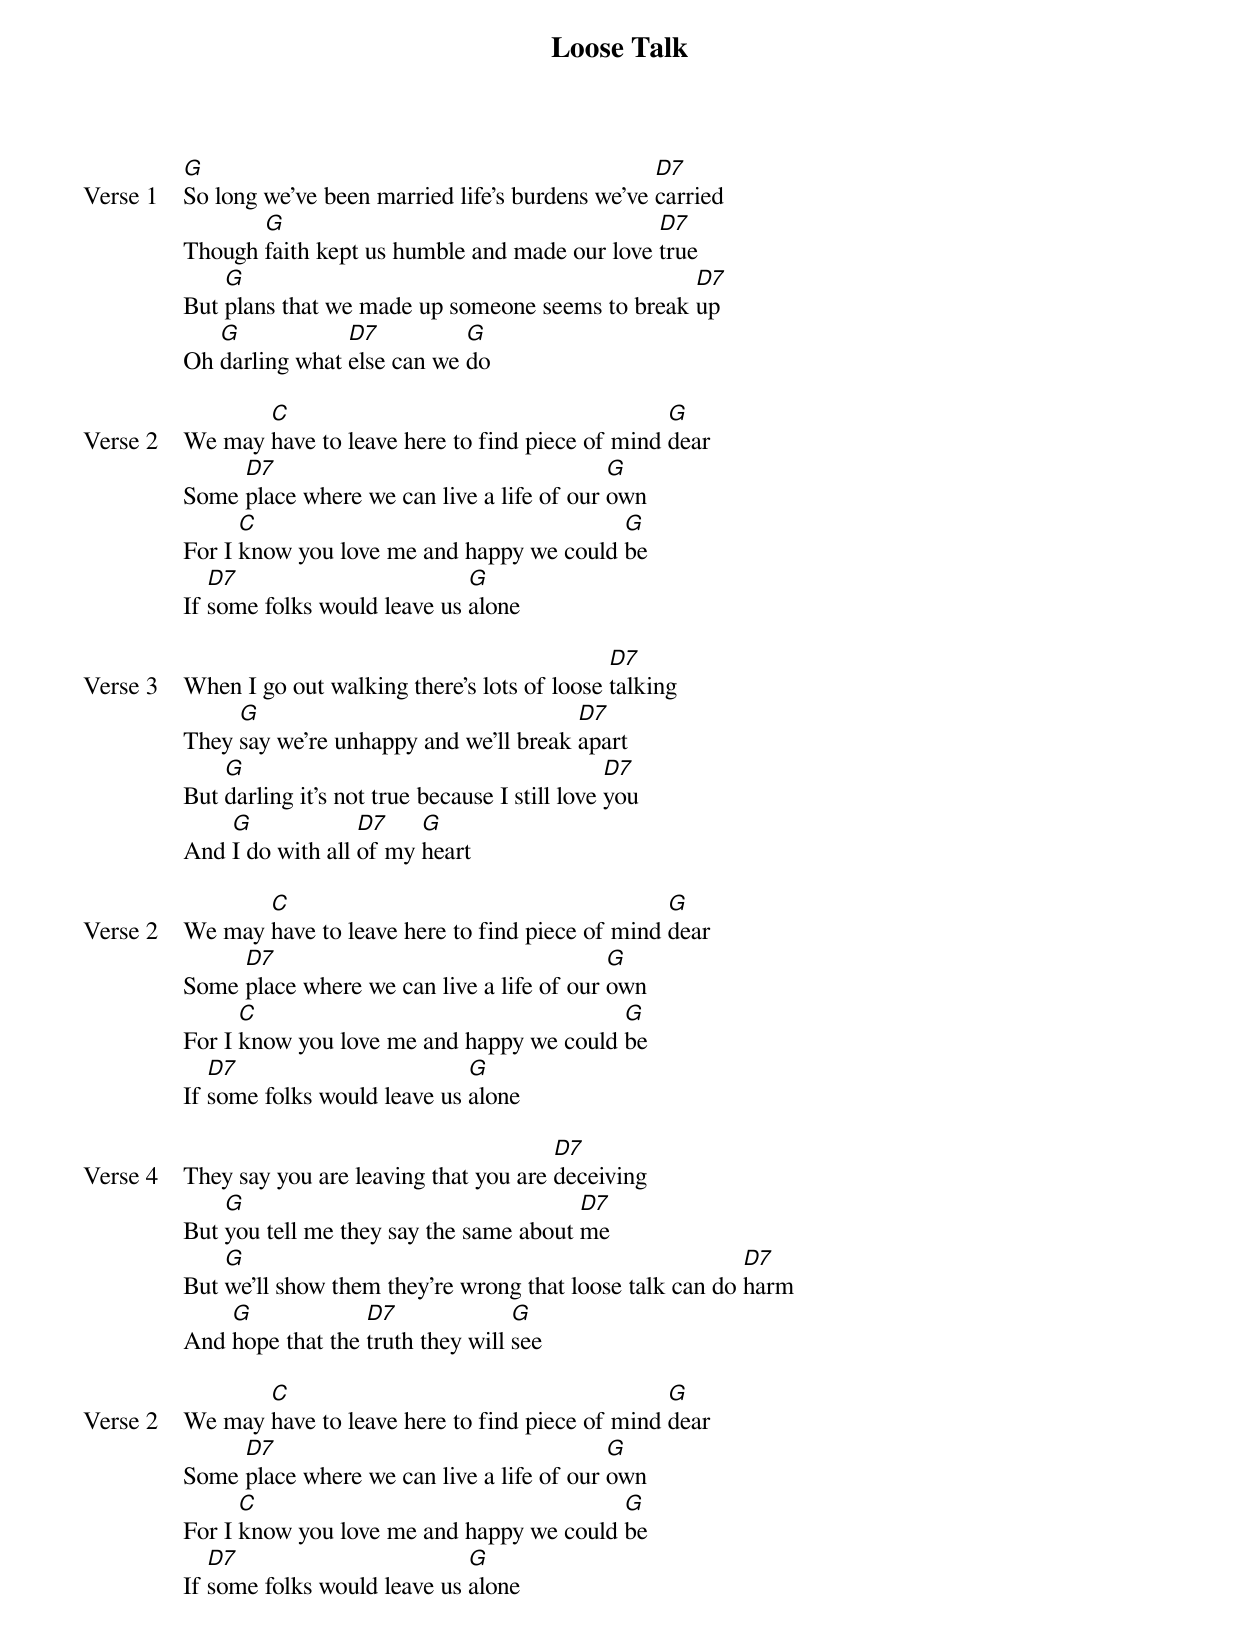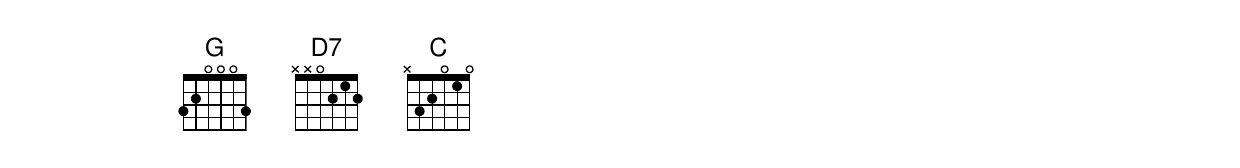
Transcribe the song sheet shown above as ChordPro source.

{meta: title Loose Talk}
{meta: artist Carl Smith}
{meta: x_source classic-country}
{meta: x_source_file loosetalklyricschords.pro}
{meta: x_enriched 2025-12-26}

{start_of_verse: Verse 1}
[G]So long we've been married life's burdens we've [D7]carried
Though [G]faith kept us humble and made our love [D7]true
But [G]plans that we made up someone seems to break [D7]up
Oh [G]darling what [D7]else can we [G]do
{end_of_verse}

{start_of_verse: Verse 2}
We may [C]have to leave here to find piece of mind [G]dear
Some [D7]place where we can live a life of our [G]own
For I [C]know you love me and happy we could [G]be
If [D7]some folks would leave us [G]alone
{end_of_verse}

{start_of_verse: Verse 3}
When I go out walking there's lots of loose [D7]talking
They [G]say we're unhappy and we'll break [D7]apart
But [G]darling it's not true because I still love [D7]you
And [G]I do with all [D7]of my [G]heart
{end_of_verse}

{start_of_verse: Verse 2}
We may [C]have to leave here to find piece of mind [G]dear
Some [D7]place where we can live a life of our [G]own
For I [C]know you love me and happy we could [G]be
If [D7]some folks would leave us [G]alone
{end_of_verse}

{start_of_verse: Verse 4}
They say you are leaving that you are [D7]deceiving
But [G]you tell me they say the same about [D7]me
But [G]we'll show them they're wrong that loose talk can do [D7]harm
And [G]hope that the [D7]truth they will [G]see
{end_of_verse}

{start_of_verse: Verse 2}
We may [C]have to leave here to find piece of mind [G]dear
Some [D7]place where we can live a life of our [G]own
For I [C]know you love me and happy we could [G]be
If [D7]some folks would leave us [G]alone
{end_of_verse}
